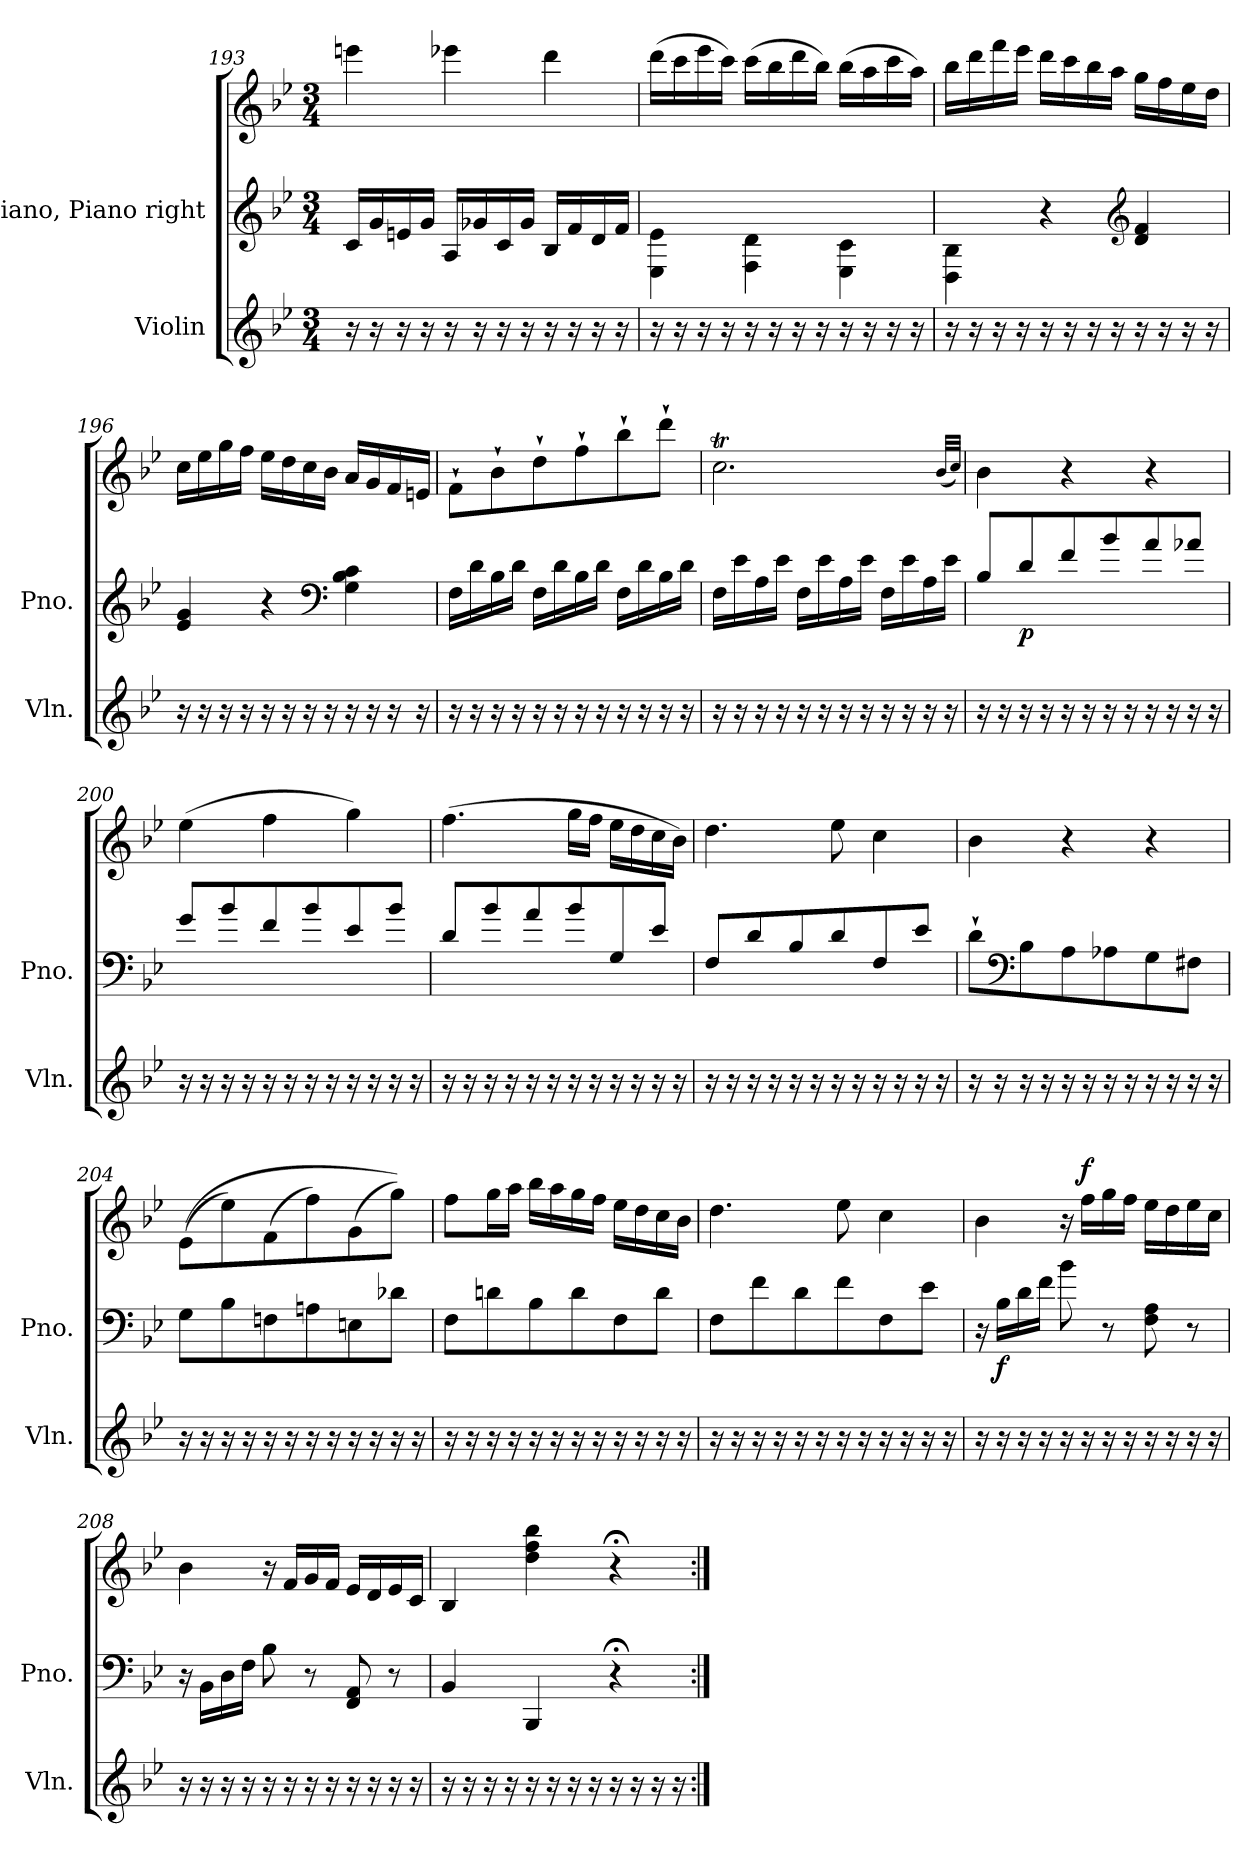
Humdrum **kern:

**kern	**kern	**kern	**dynam
*part2	*part1	*part1	*part1
*staff3	*staff2	*staff1	*staff1/2
*I"Violin	*I"Piano, Piano right	*	*
*I'Vln.	*I'Pno.	*	*
!!LO:PB:g=z
*clefG2	*clefG2	*clefG2	*
*k[b-e-]	*k[b-e-]	*k[b-e-]	*
*M3/4	*M3/4	*M3/4	*
=193	=193	=193	=193
16r	16c/LL	4eeen\	.
16r	16g/	.	.
16r	16en/	.	.
16r	16g/JJ	.	.
16r	16A/LL	4eee-X\	.
16r	16g-X/	.	.
16r	16c/	.	.
16r	16g-/JJ	.	.
16r	16B-/LL	4ddd\	.
16r	16f/	.	.
16r	16d/	.	.
16r	16f/JJ	.	.
=194	=194	=194	=194
16r	4E-\ 4e-\	(>16ddd\LL	.
16r	.	16ccc\	.
16r	.	16eee-\	.
16r	.	16ccc\JJ)	.
16r	4F\ 4d\	(>16ccc\LL	.
16r	.	16bb-\	.
16r	.	16ddd\	.
16r	.	16bb-\JJ)	.
16r	4E-\ 4c\	(>16bb-\LL	.
16r	.	16aa\	.
16r	.	16ccc\	.
16r	.	16aa\JJ)	.
=195	=195	=195	=195
16r	4D\ 4B-\	16bb-\LL	.
16r	.	16ddd\	.
16r	.	16fff\	.
16r	.	16eee-\JJ	.
16r	4r	16ddd\LL	.
16r	.	16ccc\	.
16r	.	16bb-\	.
16r	.	16aa\JJ	.
*	*clefG2	*	*
16r	4d/ 4f/	16gg\LL	.
16r	.	16ff\	.
16r	.	16ee-\	.
16r	.	16dd\JJ	.
!!LO:LB:g=z
=196	=196	=196	=196
16r	4e-/ 4g/	16cc\LL	.
16r	.	16ee-\	.
16r	.	16gg\	.
16r	.	16ff\JJ	.
16r	4r	16ee-\LL	.
16r	.	16dd\	.
16r	.	16cc\	.
16r	.	16b-\JJ	.
*	*clefF4	*	*
16r	4G\ 4B-\ 4c\	16a/LL	.
16r	.	16g/	.
16r	.	16f/	.
16r	.	16en/JJ	.
=197	=197	=197	=197
16r	16F\LL	8f`\L	.
16r	16d\	.	.
16r	16B-\	8b-`\	.
16r	16d\JJ	.	.
16r	16F\LL	8dd`\	.
16r	16d\	.	.
16r	16B-\	8ff`\	.
16r	16d\JJ	.	.
16r	16F\LL	8bb-`\	.
16r	16d\	.	.
16r	16B-\	8ddd`\J	.
16r	16d\JJ	.	.
=198	=198	=198	=198
16r	16F\LL	2.ccT\	.
16r	16e-\	.	.
16r	16A\	.	.
16r	16e-\JJ	.	.
16r	16F\LL	.	.
16r	16e-\	.	.
16r	16A\	.	.
16r	16e-\JJ	.	.
16r	16F\LL	.	.
16r	16e-\	.	.
16r	16A\	.	.
16r	16e-\JJ	.	.
.	.	(<32qb-/LLL	.
.	.	32qcc/JJJ)	.
!!LO:LB:g=z
=199	=199	=199	=199
16r	8B-/L	4b-\	.
16r	.	.	.
!	!	!	!LO:DY:b=2
16r	8d/	.	p
16r	.	.	.
16r	8f/	4r	.
16r	.	.	.
16r	8b-/	.	.
16r	.	.	.
16r	8a/	4r	.
16r	.	.	.
16r	8a-X/J	.	.
16r	.	.	.
=200	=200	=200	=200
16r	8g/L	(>4ee-\	.
16r	.	.	.
16r	8b-/	.	.
16r	.	.	.
16r	8f/	4ff\	.
16r	.	.	.
16r	8b-/	.	.
16r	.	.	.
16r	8e-/	4gg\)	.
16r	.	.	.
16r	8b-/J	.	.
16r	.	.	.
=201	=201	=201	=201
16r	8d/L	(>4.ff\	.
16r	.	.	.
16r	8b-/	.	.
16r	.	.	.
16r	8a/	.	.
16r	.	.	.
16r	8b-/	16gg\LL	.
16r	.	16ff\JJ	.
16r	8G/	16ee-\LL	.
16r	.	16dd\	.
16r	8e-/J	16cc\	.
16r	.	16b-\JJ)	.
!!LO:LB:g=z
=202	=202	=202	=202
16r	8F/L	4.dd\	.
16r	.	.	.
16r	8d/	.	.
16r	.	.	.
16r	8B-/	.	.
16r	.	.	.
16r	8d/	8ee-\	.
16r	.	.	.
16r	8F/	4cc\	.
16r	.	.	.
16r	8e-/J	.	.
16r	.	.	.
=203	=203	=203	=203
16r	8d`\L	4b-\	.
16r	.	.	.
*	*clefF4	*	*
16r	8B-\	.	.
16r	.	.	.
16r	8A\	4r	.
16r	.	.	.
16r	8A-X\	.	.
16r	.	.	.
16r	8G\	4r	.
16r	.	.	.
16r	8F#X\J	.	.
16r	.	.	.
=204	=204	=204	=204
16r	8G\L	(>(>8e-\L	.
16r	.	.	.
16r	8B-\	8ee-\)	.
16r	.	.	.
16r	8Fn\	(>8f\	.
16r	.	.	.
16r	8An\	8ff\)	.
16r	.	.	.
16r	8En\	(>8g\	.
16r	.	.	.
16r	8d-X\J	8gg\J))	.
16r	.	.	.
!!LO:PB:g=z
=205	=205	=205	=205
16r	8F\L	8ff\L	.
16r	.	.	.
16r	8dn\	16gg\L	.
16r	.	16aa\JJ	.
16r	8B-\	16bb-\LL	.
16r	.	16aa\	.
16r	8d\	16gg\	.
16r	.	16ff\JJ	.
16r	8F\	16ee-\LL	.
16r	.	16dd\	.
16r	8d\J	16cc\	.
16r	.	16b-\JJ	.
=206	=206	=206	=206
16r	8F\L	4.dd\	.
16r	.	.	.
16r	8f\	.	.
16r	.	.	.
16r	8d\	.	.
16r	.	.	.
16r	8f\	8ee-\	.
16r	.	.	.
16r	8F\	4cc\	.
16r	.	.	.
16r	8e-\J	.	.
16r	.	.	.
=207	=207	=207	=207
16r	16r	4b-\	.
!	!	!	!LO:DY:b=2
16r	16B-\LL	.	f
16r	16d\	.	.
16r	16f\JJ	.	.
16r	8b-\	16r	.
!	!	!	!LO:DY:a
16r	.	16ff\LL	f
16r	8r	16gg\	.
16r	.	16ff\JJ	.
16r	8F\ 8A\	16ee-\LL	.
16r	.	16dd\	.
16r	8r	16ee-\	.
16r	.	16cc\JJ	.
!!LO:LB:g=z
=208	=208	=208	=208
16r	16r	4b-\	.
16r	16BB-\LL	.	.
16r	16D\	.	.
16r	16F\JJ	.	.
16r	8B-\	16r	.
16r	.	16f/LL	.
16r	8r	16g/	.
16r	.	16f/JJ	.
16r	8FF/ 8AA/	16e-/LL	.
16r	.	16d/	.
16r	8r	16e-/	.
16r	.	16c/JJ	.
=209	=209	=209	=209
16r	4BB-/	4B-/	.
16r	.	.	.
16r	.	.	.
16r	.	.	.
16r	4BBB-/	4dd\ 4ff\ 4bb-\	.
16r	.	.	.
16r	.	.	.
16r	.	.	.
16r	4r;	4r;<	.
16r	.	.	.
16r	.	.	.
16r	.	.	.
=:|!	=:|!	=:|!	=:|!
*-	*-	*-	*-
